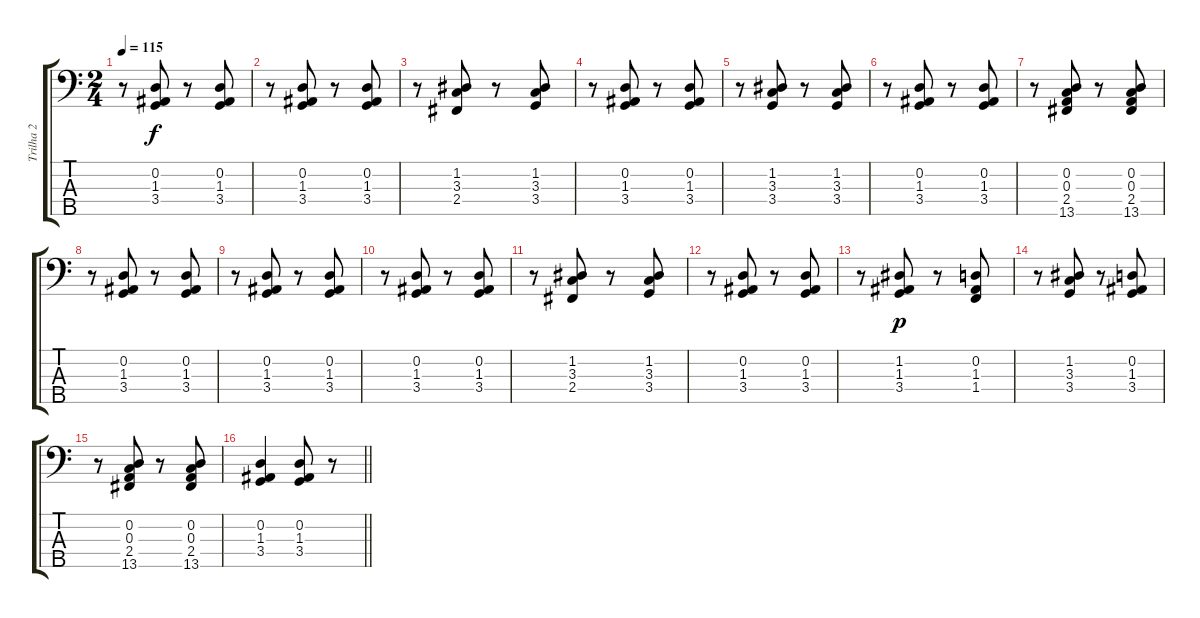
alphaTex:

\track ("Trilha 2" "Trilha 2") {instrument acousticguitarnylon}
\staff {score tabs}
\tuning (G2 D2 A1 E1 B0) {hide}
\ts (2 4)
\tempo 115
\clef f4
\ks c
r.8{dy p} (0.2 1.3 3.4).8{dy f} r.8 (0.2 1.3 3.4).8 |
r.8 (0.2 1.3 3.4).8 r.8 (0.2 1.3 3.4).8 |
r.8 (1.2 3.3 2.4).8 r.8 (1.2 3.3 3.4).8 |
r.8 (0.2 1.3 3.4).8 r.8 (0.2 1.3 3.4).8 |
r.8 (1.2 3.3 3.4).8 r.8 (1.2 3.3 3.4).8 |
r.8 (0.2 1.3 3.4).8 r.8 (0.2 1.3 3.4).8 |
r.8 (0.2 0.3 2.4 13.5).8 r.8 (0.2 0.3 2.4 13.5).8 |
r.8 (0.2 1.3 3.4).8 r.8 (0.2 1.3 3.4).8 |
r.8 (0.2 1.3 3.4).8 r.8 (0.2 1.3 3.4).8 |
r.8 (0.2 1.3 3.4).8 r.8 (0.2 1.3 3.4).8 |
r.8 (1.2 3.3 2.4).8 r.8 (1.2 3.3 3.4).8 |
r.8 (0.2 1.3 3.4).8 r.8 (0.2 1.3 3.4).8 |
r.8 (1.2 1.3 3.4).8{dy p} r.8 (0.2 1.3 1.4).8 |
r.8 (1.2 3.3 3.4).8 r.8 (0.2 1.3 3.4).8 |
r.8 (0.2 0.3 2.4 13.5).8 r.8 (0.2 0.3 2.4 13.5).8 |
\barLineRight lightlight
(0.2 1.3 3.4).4 (0.2 1.3 3.4).8 r.8
